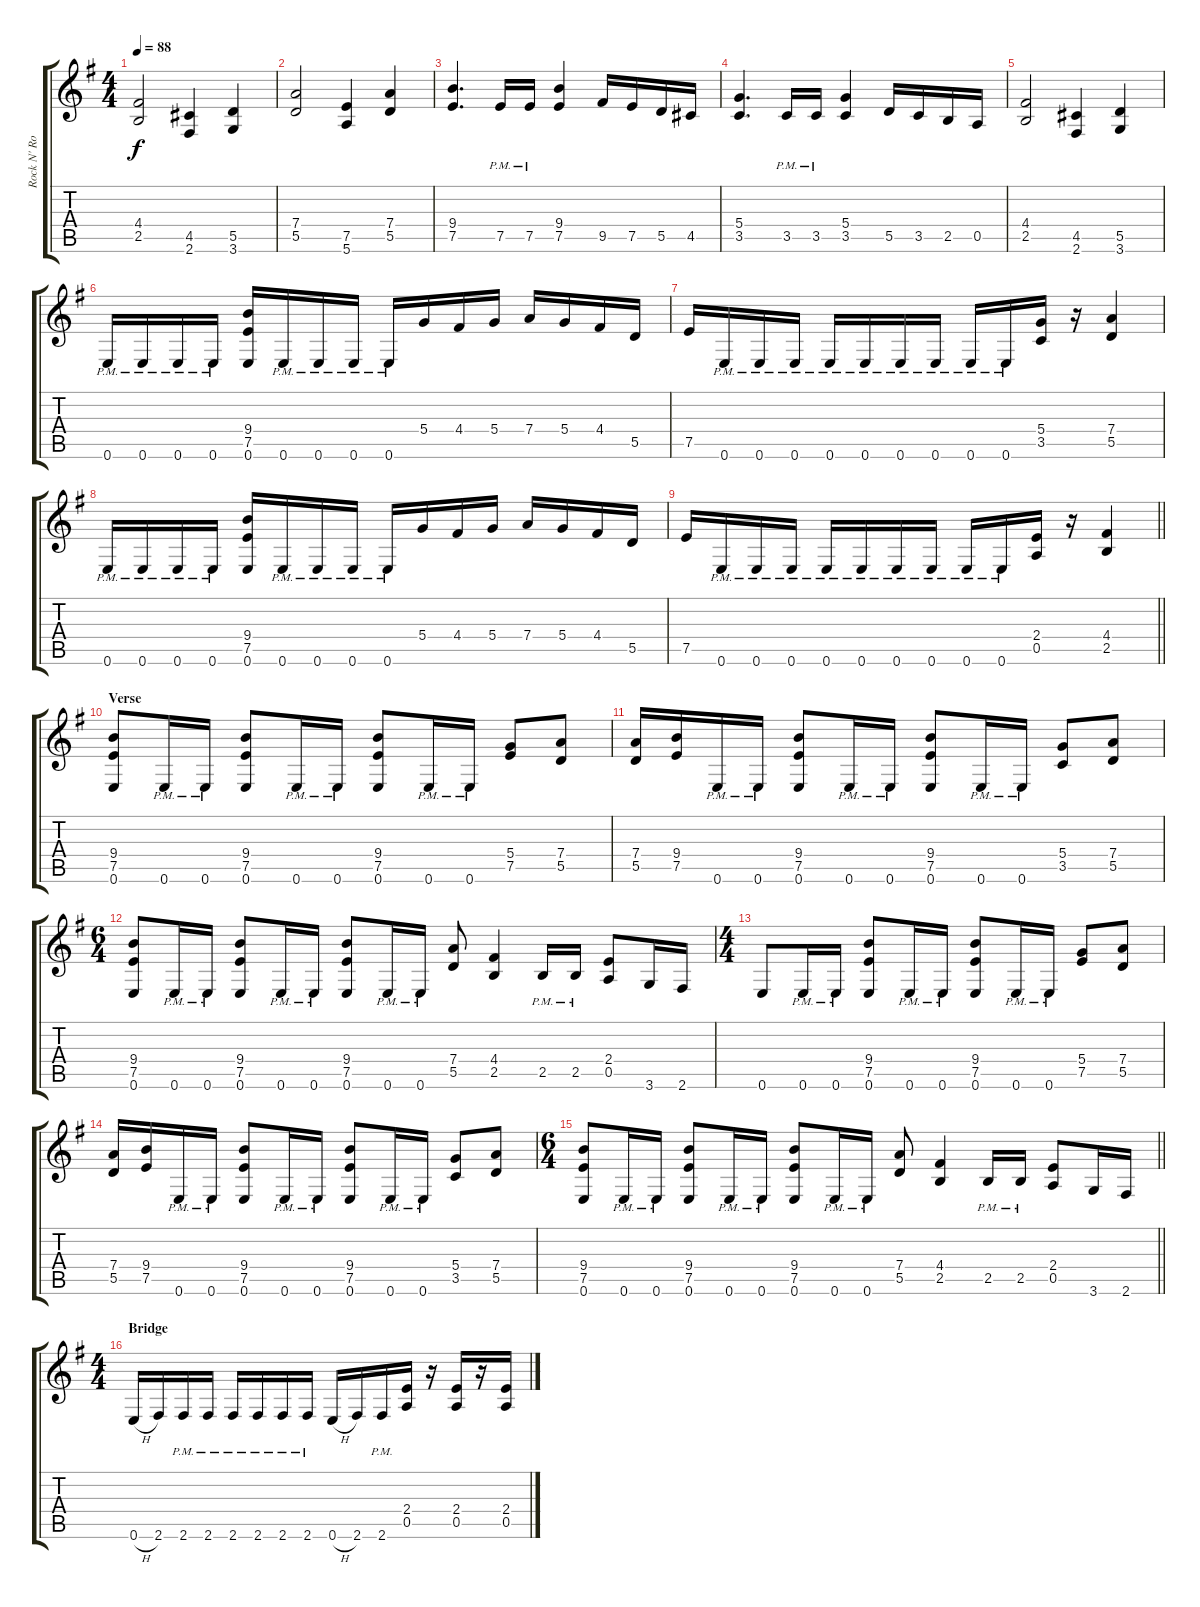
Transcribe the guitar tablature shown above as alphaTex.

\track ("Rock N' Rolf" "Rock N' Ro") {instrument distortionguitar}
\staff {score tabs}
\tuning (E4 B3 G3 D3 A2 E2) {hide}
\ts (4 4)
\tempo 88
\clef g2
\ks eminor
(4.4 2.5).2{dy f instrument distortionguitar} (4.5 2.6).4 (5.5 3.6).4 |
(7.4 5.5).2 (7.5 5.6).4 (7.4 5.5).4 |
(9.4 7.5).4{d} 7.5{pm}.16 7.5{pm}.16 (9.4 7.5).4 9.5.16 7.5.16 5.5.16 4.5.16 |
(5.4 3.5).4{d} 3.5{pm}.16 3.5{pm}.16 (5.4 3.5).4 5.5.16 3.5.16 2.5.16 0.5.16 |
(4.4 2.5).2 (4.5 2.6).4 (5.5 3.6).4 |
0.6{pm}.16 0.6{pm}.16 0.6{pm}.16 0.6{pm}.16 (9.4 7.5 0.6).16 0.6{pm}.16 0.6{pm}.16 0.6{pm}.16 0.6{pm}.16 5.4.16 4.4.16 5.4.16 7.4.16 5.4.16 4.4.16 5.5.16 |
7.5.16 0.6{pm}.16 0.6{pm}.16 0.6{pm}.16 0.6{pm}.16 0.6{pm}.16 0.6{pm}.16 0.6{pm}.16 0.6{pm}.16 0.6{pm}.16 (5.4 3.5).16 r.16 (7.4 5.5).4 |
0.6{pm}.16 0.6{pm}.16 0.6{pm}.16 0.6{pm}.16 (9.4 7.5 0.6).16 0.6{pm}.16 0.6{pm}.16 0.6{pm}.16 0.6{pm}.16 5.4.16 4.4.16 5.4.16 7.4.16 5.4.16 4.4.16 5.5.16 |
\barLineRight lightlight
7.5.16 0.6{pm}.16 0.6{pm}.16 0.6{pm}.16 0.6{pm}.16 0.6{pm}.16 0.6{pm}.16 0.6{pm}.16 0.6{pm}.16 0.6{pm}.16 (2.4 0.5).16 r.16 (4.4 2.5).4 |
\section ("" "Verse")
(9.4 7.5 0.6).8 0.6{pm}.16 0.6{pm}.16 (9.4 7.5 0.6).8 0.6{pm}.16 0.6{pm}.16 (9.4 7.5 0.6).8 0.6{pm}.16 0.6{pm}.16 (5.4 7.5).8 (7.4 5.5).8 |
(7.4 5.5).16 (9.4 7.5).16 0.6{pm}.16 0.6{pm}.16 (9.4 7.5 0.6).8 0.6{pm}.16 0.6{pm}.16 (9.4 7.5 0.6).8 0.6{pm}.16 0.6{pm}.16 (5.4 3.5).8 (7.4 5.5).8 |
\ts (6 4)
(9.4 7.5 0.6).8 0.6{pm}.16 0.6{pm}.16 (9.4 7.5 0.6).8 0.6{pm}.16 0.6{pm}.16 (9.4 7.5 0.6).8 0.6{pm}.16 0.6{pm}.16 (7.4 5.5).8 (4.4 2.5).4 2.5{pm}.16 2.5{pm}.16 (2.4 0.5).8 3.6.16 2.6.16 |
\ts (4 4)
0.6.8 0.6{pm}.16 0.6{pm}.16 (9.4 7.5 0.6).8 0.6{pm}.16 0.6{pm}.16 (9.4 7.5 0.6).8 0.6{pm}.16 0.6{pm}.16 (5.4 7.5).8 (7.4 5.5).8 |
(7.4 5.5).16 (9.4 7.5).16 0.6{pm}.16 0.6{pm}.16 (9.4 7.5 0.6).8 0.6{pm}.16 0.6{pm}.16 (9.4 7.5 0.6).8 0.6{pm}.16 0.6{pm}.16 (5.4 3.5).8 (7.4 5.5).8 |
\ts (6 4)
\barLineRight lightlight
(9.4 7.5 0.6).8 0.6{pm}.16 0.6{pm}.16 (9.4 7.5 0.6).8 0.6{pm}.16 0.6{pm}.16 (9.4 7.5 0.6).8 0.6{pm}.16 0.6{pm}.16 (7.4 5.5).8 (4.4 2.5).4 2.5{pm}.16 2.5{pm}.16 (2.4 0.5).8 3.6.16 2.6.16 |
\ts (4 4)
\section ("" "Bridge")
0.6{h}.16 2.6.16 2.6{pm}.16 2.6{pm}.16 2.6{pm}.16 2.6{pm}.16 2.6{pm}.16 2.6{pm}.16 0.6{h}.16 2.6.16 2.6{pm}.16 (2.4 0.5).16 r.16 (2.4 0.5).16 r.16 (2.4 0.5).16
